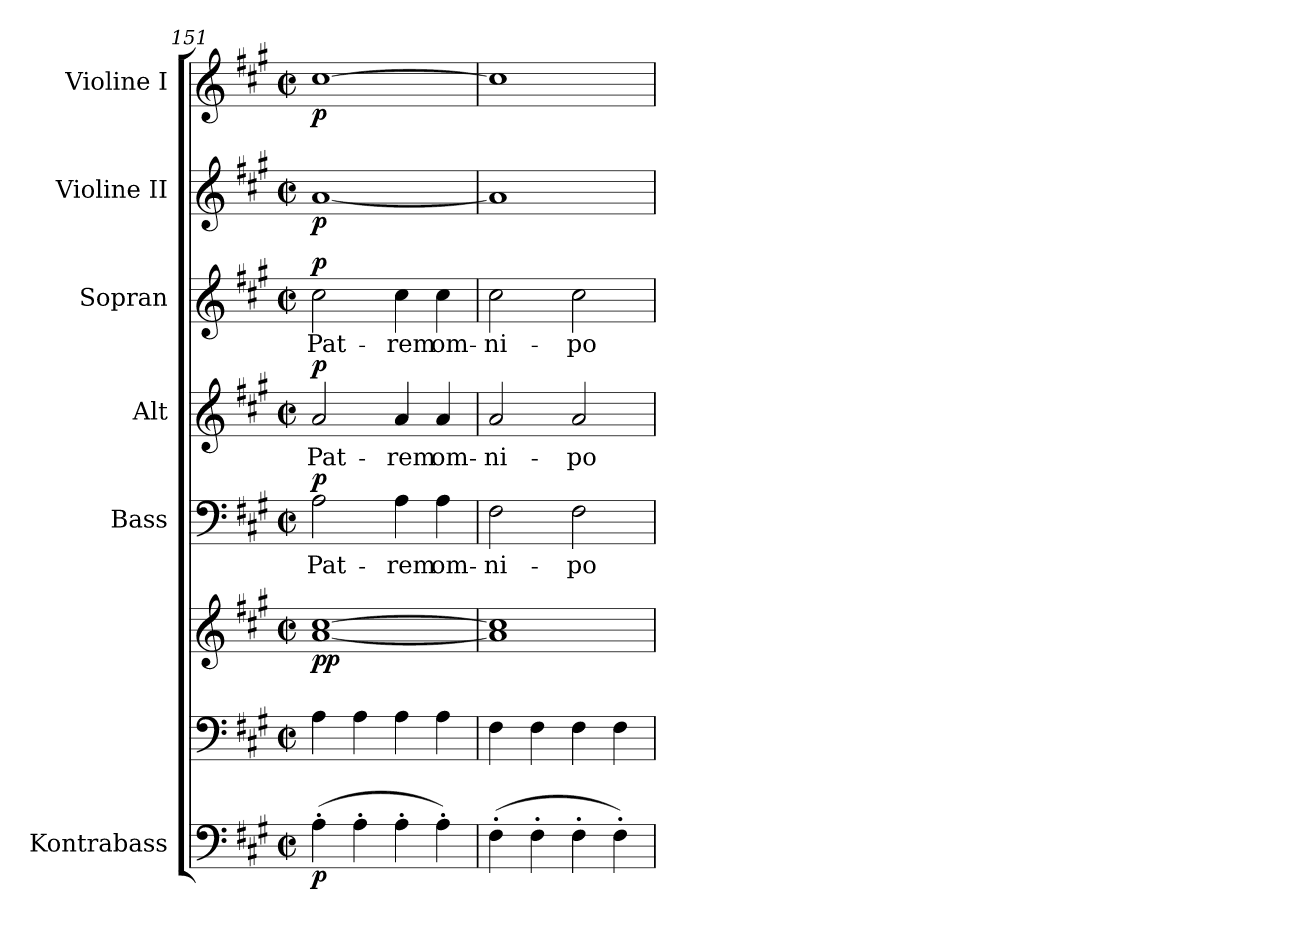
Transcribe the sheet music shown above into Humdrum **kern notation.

**kern	**dynam	**kern	**kern	**dynam	**kern	**text	**dynam	**kern	**text	**dynam	**kern	**text	**dynam	**kern	**dynam	**kern	**dynam
*part7	*part7	*part6	*part6	*part6	*part5	*part5	*part5	*part4	*part4	*part4	*part3	*part3	*part3	*part2	*part2	*part1	*part1
*staff8	*staff8	*staff7	*staff6	*staff6/7	*staff5	*staff5	*staff5	*staff4	*staff4	*staff4	*staff3	*staff3	*staff3	*staff2	*staff2	*staff1	*staff1
*I"Kontrabass	*	*	*	*	*I"Bass	*	*	*I"Alt	*	*	*I"Sopran	*	*	*I"Violine II	*	*I"Violine I	*
*I'Kb.	*	*	*	*	*I'B.	*	*	*I'A.	*	*	*I'S.	*	*	*I'Vl. II	*	*I'Vl. I	*
*clefF4	*	*clefF4	*clefG2	*	*clefF4	*	*	*clefG2	*	*	*clefG2	*	*	*clefG2	*	*clefG2	*
*ITrd7c12	*	*	*	*	*	*	*	*	*	*	*	*	*	*	*	*	*
*k[f#c#g#]	*	*k[f#c#g#]	*k[f#c#g#]	*	*k[f#c#g#]	*	*	*k[f#c#g#]	*	*	*k[f#c#g#]	*	*	*k[f#c#g#]	*	*k[f#c#g#]	*
*A:	*	*A:	*A:	*	*A:	*	*	*A:	*	*	*A:	*	*	*A:	*	*A:	*
*M2/2	*	*M2/2	*M2/2	*	*M2/2	*	*	*M2/2	*	*	*M2/2	*	*	*M2/2	*	*M2/2	*
*met(c|)	*	*met(c|)	*met(c|)	*	*met(c|)	*	*	*met(c|)	*	*	*met(c|)	*	*	*met(c|)	*	*met(c|)	*
=151	=151	=151	=151	=151	=151	=151	=151	=151	=151	=151	=151	=151	=151	=151	=151	=151	=151
*	*	*	*^	*	*	*	*	*	*	*	*	*	*	*	*	*	*
!	!LO:DY:b	!	!	!	!LO:DY:b	!	!LO:LY:b	!LO:DY:a	!	!LO:LY:b	!LO:DY:a	!	!LO:LY:b	!LO:DY:a	!	!LO:DY:b	!	!LO:DY:b
(>4AA'>\	p	4A\	[>1cc#	[<1a	pp	2A\	Pat-	p	2a/	Pat-	p	2cc#\	Pat-	p	[1a	p	[1cc#	p
4AA'>\	.	4A\	.	.	.	.	.	.	.	.	.	.	.	.	.	.	.	.
!	!	!	!	!	!	!	!LO:LY:b	!	!	!LO:LY:b	!	!	!LO:LY:b	!	!	!	!	!
4AA'>\	.	4A\	.	.	.	4A\	-rem	.	4a/	-rem	.	4cc#\	-rem	.	.	.	.	.
!	!	!	!	!	!	!	!LO:LY:b	!	!	!LO:LY:b	!	!	!LO:LY:b	!	!	!	!	!
4AA'>\)	.	4A\	.	.	.	4A\	om-	.	4a/	om-	.	4cc#\	om-	.	.	.	.	.
=152	=152	=152	=152	=152	=152	=152	=152	=152	=152	=152	=152	=152	=152	=152	=152	=152	=152	=152
!	!	!	!	!	!	!	!LO:LY:b	!	!	!LO:LY:b	!	!	!LO:LY:b	!	!	!	!	!
(>4FF#'>\	.	4F#\	1cc#]	1a]	.	2F#\	-ni-	.	2a/	-ni-	.	2cc#\	-ni-	.	1a]	.	1cc#]	.
4FF#'>\	.	4F#\	.	.	.	.	.	.	.	.	.	.	.	.	.	.	.	.
!	!	!	!	!	!	!	!LO:LY:b	!	!	!LO:LY:b	!	!	!LO:LY:b	!	!	!	!	!
4FF#'>\	.	4F#\	.	.	.	2F#\	-po-	.	2a/	-po-	.	2cc#\	-po-	.	.	.	.	.
4FF#'>\)	.	4F#\	.	.	.	.	.	.	.	.	.	.	.	.	.	.	.	.
*	*	*	*v	*v	*	*	*	*	*	*	*	*	*	*	*	*	*	*
=	=	=	=	=	=	=	=	=	=	=	=	=	=	=	=	=	=
*-	*-	*-	*-	*-	*-	*-	*-	*-	*-	*-	*-	*-	*-	*-	*-	*-	*-
